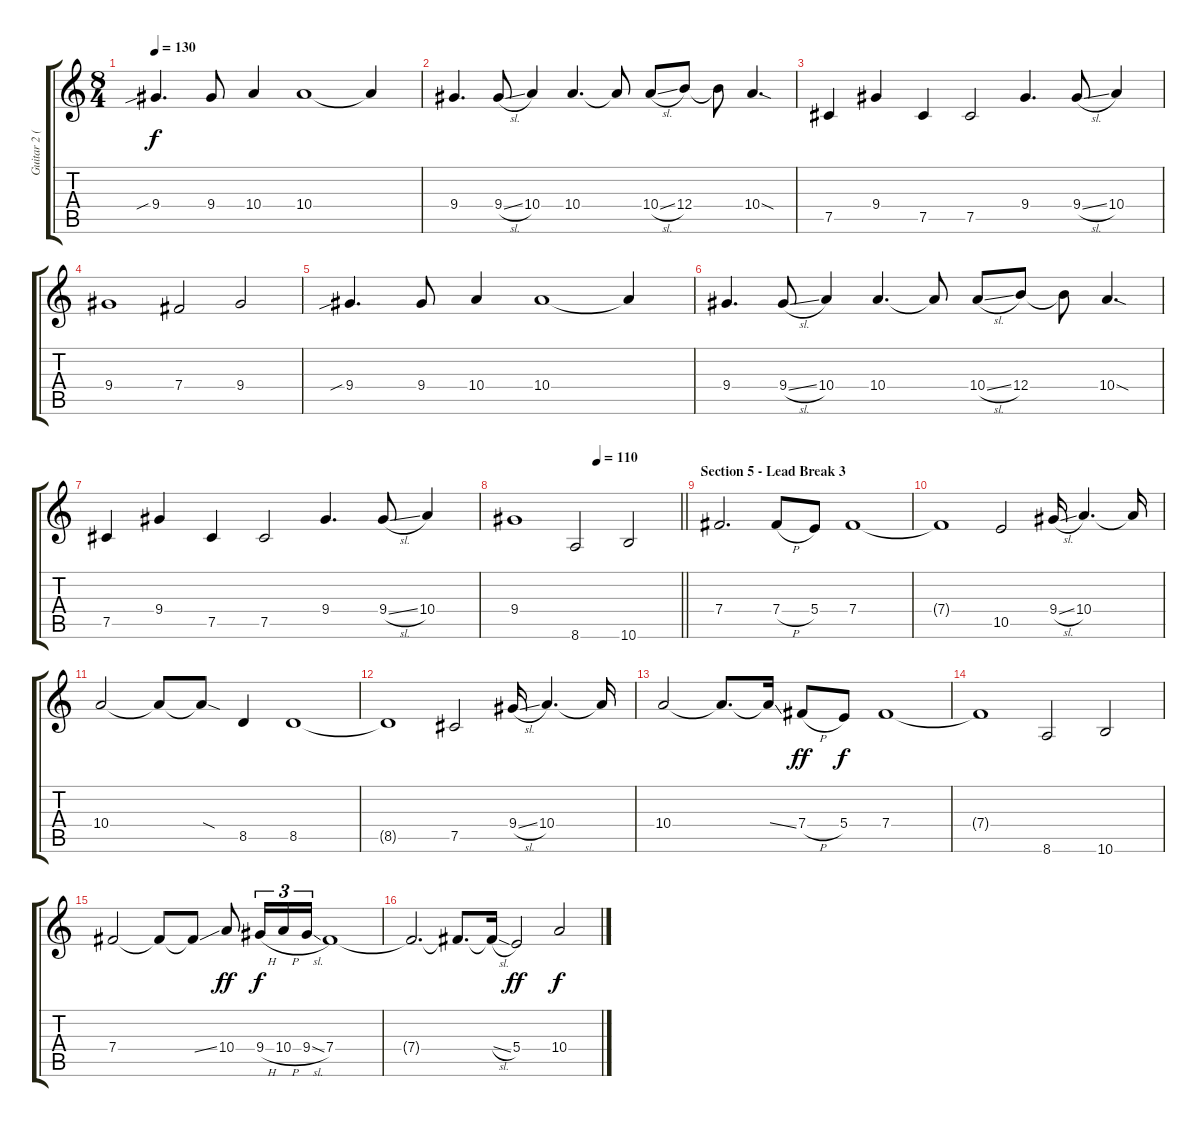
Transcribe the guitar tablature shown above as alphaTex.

\track ("Guitar 2 (Distortion)" "Guitar 2 (") {instrument distortionguitar}
\staff {score tabs}
\tuning (Db4 Ab3 E3 B2 Gb2 Db2) {hide}
\ts (8 4)
\tempo 130
\clef g2
\ks c
9.4{sib}.4{d dy f} 9.4.8 10.4.4 10.4.1 10.4{t}.4 |
9.4.4{d} 9.4{sl}.8 10.4.4 10.4.4{d} 10.4{t}.8 10.4{sl}.8 12.4.8 12.4{t}.8 10.4{sod}.4{d} |
7.5.4 9.4.4 7.5.4 7.5.2 9.4.4{d} 9.4{sl}.8 10.4.4 |
9.4.1 7.4.2 9.4.2 |
9.4{sib}.4{d} 9.4.8 10.4.4 10.4.1 10.4{t}.4 |
9.4.4{d} 9.4{sl}.8 10.4.4 10.4.4{d} 10.4{t}.8 10.4{sl}.8 12.4.8 12.4{t}.8 10.4{sod}.4{d} |
7.5.4 9.4.4 7.5.4 7.5.2 9.4.4{d} 9.4{sl}.8 10.4.4 |
\tempo (110 0.5)
\barLineRight lightlight
9.4.1 8.6.2 10.6.2 |
\section ("" "Section 5 - Lead Break 3")
7.4.2{d} 7.4{h}.8 5.4.8 7.4.1 |
7.4{t}.1 10.5.2 9.4{sl}.16 10.4.4{d} 10.4{t}.16 |
10.4.2 10.4{t}.8 10.4{sod t}.8 8.5.4 8.5.1 |
8.5{t}.1 7.5.2 9.4{sl}.16 10.4.4{d} 10.4{t}.16 |
10.4.2 10.4{t}.8{d} 10.4{ss t}.16 7.4{h}.8{dy ff} 5.4.8{dy f} 7.4.1 |
7.4{t}.1 8.6.2 10.6.2 |
7.4.2 7.4{t}.8 7.4{ss t}.8 10.4.8{dy ff} 9.4{h}.16{tu (3 2) dy f} 10.4{h}.16{tu (3 2)} 9.4{sl}.16{tu (3 2)} 7.4.1 |
7.4{t}.2{d} 7.4{t}.8{d} 7.4{sl t}.16 5.4.2{dy ff} 10.4.2{dy f}
